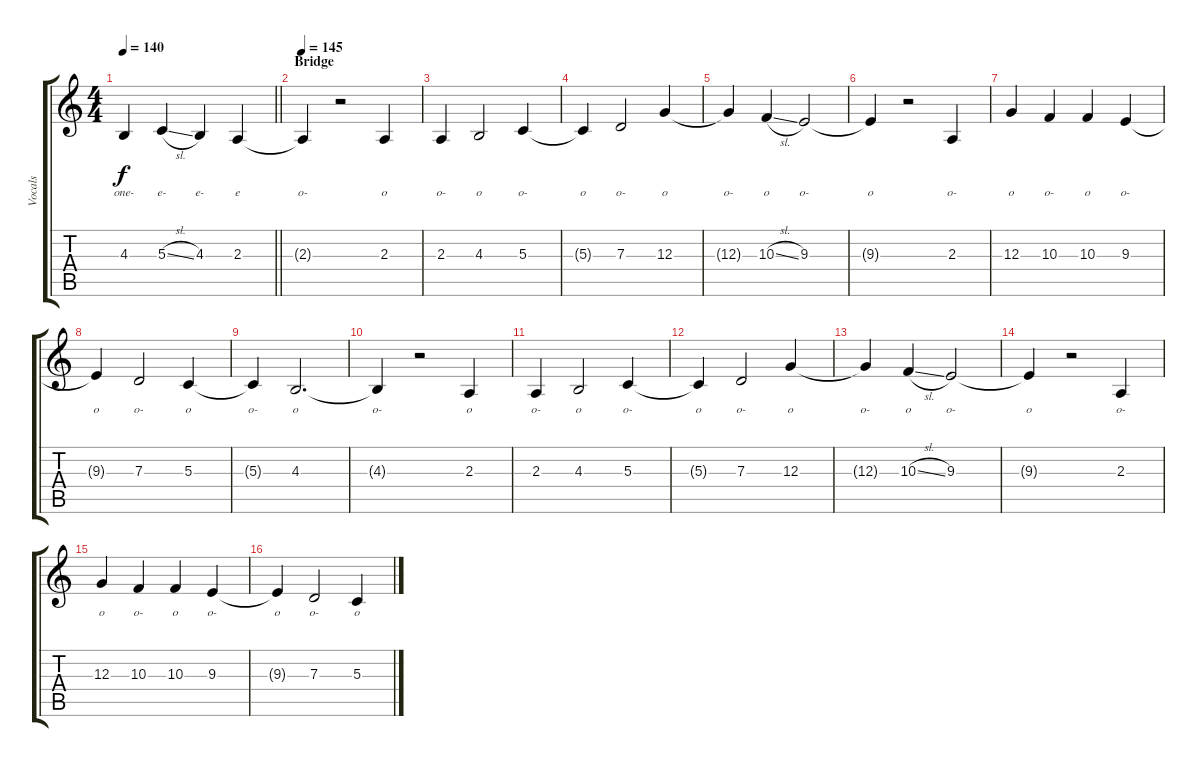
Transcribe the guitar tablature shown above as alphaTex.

\track ("Vocals" "Vocals") {instrument clarinet}
\staff {score tabs}
\tuning (E4 B3 G3 D3 A2 E2) {hide}
\ts (4 4)
\tempo 140
\clef g2
\barLineRight lightlight
\ks c
4.3{t}.4{lyrics (0 "one-") lyrics (1 "") lyrics (2 "") lyrics (3 "") lyrics (4 "") dy f} 5.3{sl}.4{lyrics (0 "e-") lyrics (1 "") lyrics (2 "") lyrics (3 "") lyrics (4 "")} 4.3.4{lyrics (0 "e-") lyrics (1 "") lyrics (2 "") lyrics (3 "") lyrics (4 "")} 2.3.4{lyrics (0 "e") lyrics (1 "") lyrics (2 "") lyrics (3 "") lyrics (4 "")} |
\section ("" "Bridge")
\tempo 145
2.3{t}.4{lyrics (0 "o-") lyrics (1 "") lyrics (2 "") lyrics (3 "") lyrics (4 "")} r.2 2.3.4{lyrics (0 "o") lyrics (1 "") lyrics (2 "") lyrics (3 "") lyrics (4 "")} |
2.3.4{lyrics (0 "o-") lyrics (1 "") lyrics (2 "") lyrics (3 "") lyrics (4 "")} 4.3.2{lyrics (0 "o") lyrics (1 "") lyrics (2 "") lyrics (3 "") lyrics (4 "")} 5.3.4{lyrics (0 "o-") lyrics (1 "") lyrics (2 "") lyrics (3 "") lyrics (4 "")} |
5.3{t}.4{lyrics (0 "o") lyrics (1 "") lyrics (2 "") lyrics (3 "") lyrics (4 "")} 7.3.2{lyrics (0 "o-") lyrics (1 "") lyrics (2 "") lyrics (3 "") lyrics (4 "")} 12.3.4{lyrics (0 "o") lyrics (1 "") lyrics (2 "") lyrics (3 "") lyrics (4 "")} |
12.3{t}.4{lyrics (0 "o-") lyrics (1 "") lyrics (2 "") lyrics (3 "") lyrics (4 "")} 10.3{sl}.4{lyrics (0 "o") lyrics (1 "") lyrics (2 "") lyrics (3 "") lyrics (4 "")} 9.3.2{lyrics (0 "o-") lyrics (1 "") lyrics (2 "") lyrics (3 "") lyrics (4 "")} |
9.3{t}.4{lyrics (0 "o") lyrics (1 "") lyrics (2 "") lyrics (3 "") lyrics (4 "")} r.2 2.3.4{lyrics (0 "o-") lyrics (1 "") lyrics (2 "") lyrics (3 "") lyrics (4 "")} |
12.3.4{lyrics (0 "o") lyrics (1 "") lyrics (2 "") lyrics (3 "") lyrics (4 "")} 10.3.4{lyrics (0 "o-") lyrics (1 "") lyrics (2 "") lyrics (3 "") lyrics (4 "")} 10.3.4{lyrics (0 "o") lyrics (1 "") lyrics (2 "") lyrics (3 "") lyrics (4 "")} 9.3.4{lyrics (0 "o-") lyrics (1 "") lyrics (2 "") lyrics (3 "") lyrics (4 "")} |
9.3{t}.4{lyrics (0 "o") lyrics (1 "") lyrics (2 "") lyrics (3 "") lyrics (4 "")} 7.3.2{lyrics (0 "o-") lyrics (1 "") lyrics (2 "") lyrics (3 "") lyrics (4 "")} 5.3.4{lyrics (0 "o") lyrics (1 "") lyrics (2 "") lyrics (3 "") lyrics (4 "")} |
5.3{t}.4{lyrics (0 "o-") lyrics (1 "") lyrics (2 "") lyrics (3 "") lyrics (4 "")} 4.3.2{d lyrics (0 "o") lyrics (1 "") lyrics (2 "") lyrics (3 "") lyrics (4 "")} |
4.3{t}.4{lyrics (0 "o-") lyrics (1 "") lyrics (2 "") lyrics (3 "") lyrics (4 "")} r.2 2.3.4{lyrics (0 "o") lyrics (1 "") lyrics (2 "") lyrics (3 "") lyrics (4 "")} |
2.3.4{lyrics (0 "o-") lyrics (1 "") lyrics (2 "") lyrics (3 "") lyrics (4 "")} 4.3.2{lyrics (0 "o") lyrics (1 "") lyrics (2 "") lyrics (3 "") lyrics (4 "")} 5.3.4{lyrics (0 "o-") lyrics (1 "") lyrics (2 "") lyrics (3 "") lyrics (4 "")} |
5.3{t}.4{lyrics (0 "o") lyrics (1 "") lyrics (2 "") lyrics (3 "") lyrics (4 "")} 7.3.2{lyrics (0 "o-") lyrics (1 "") lyrics (2 "") lyrics (3 "") lyrics (4 "")} 12.3.4{lyrics (0 "o") lyrics (1 "") lyrics (2 "") lyrics (3 "") lyrics (4 "")} |
12.3{t}.4{lyrics (0 "o-") lyrics (1 "") lyrics (2 "") lyrics (3 "") lyrics (4 "")} 10.3{sl}.4{lyrics (0 "o") lyrics (1 "") lyrics (2 "") lyrics (3 "") lyrics (4 "")} 9.3.2{lyrics (0 "o-") lyrics (1 "") lyrics (2 "") lyrics (3 "") lyrics (4 "")} |
9.3{t}.4{lyrics (0 "o") lyrics (1 "") lyrics (2 "") lyrics (3 "") lyrics (4 "")} r.2 2.3.4{lyrics (0 "o-") lyrics (1 "") lyrics (2 "") lyrics (3 "") lyrics (4 "")} |
12.3.4{lyrics (0 "o") lyrics (1 "") lyrics (2 "") lyrics (3 "") lyrics (4 "")} 10.3.4{lyrics (0 "o-") lyrics (1 "") lyrics (2 "") lyrics (3 "") lyrics (4 "")} 10.3.4{lyrics (0 "o") lyrics (1 "") lyrics (2 "") lyrics (3 "") lyrics (4 "")} 9.3.4{lyrics (0 "o-") lyrics (1 "") lyrics (2 "") lyrics (3 "") lyrics (4 "")} |
9.3{t}.4{lyrics (0 "o") lyrics (1 "") lyrics (2 "") lyrics (3 "") lyrics (4 "")} 7.3.2{lyrics (0 "o-") lyrics (1 "") lyrics (2 "") lyrics (3 "") lyrics (4 "")} 5.3.4{lyrics (0 "o") lyrics (1 "") lyrics (2 "") lyrics (3 "") lyrics (4 "")}
